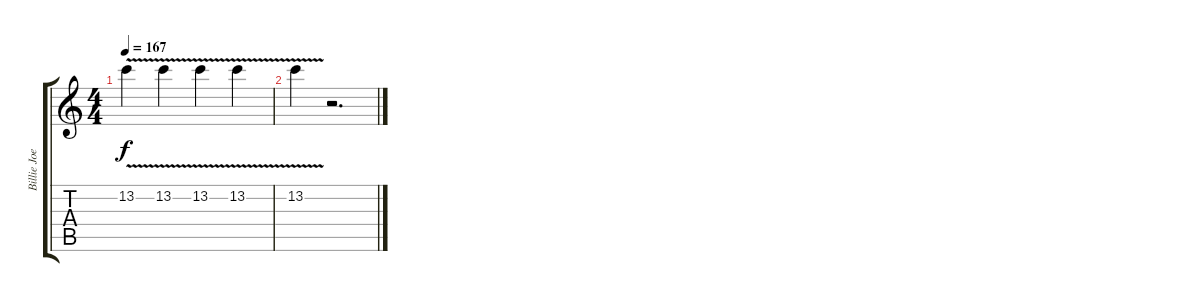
\track ("Billie Joe Armstrong (Solo)" "Billie Joe") {instrument overdrivenguitar}
\staff {score tabs}
\tuning (E4 B3 G3 D3 A2 E2) {hide}
\ts (4 4)
\tempo 167
\clef g2
\ks c
13.2{v}.4{dy f} 13.2{v}.4 13.2{v}.4 13.2{v}.4 |
13.2{v}.4 r.2{d}
